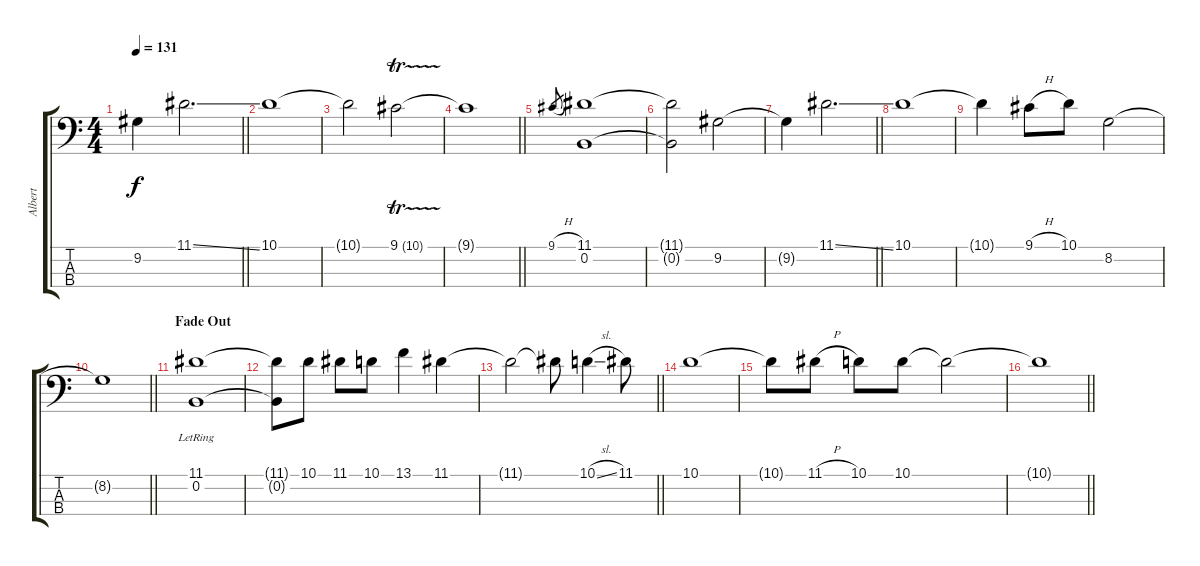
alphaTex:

\track ("Albert" "Albert") {instrument electricbassfinger}
\staff {score tabs}
\tuning (E2 B1 Gb1 Db1) {hide}
\ts (4 4)
\tempo 131
\clef f4
\barLineRight lightlight
\ks c
9.2{t}.4{dy f} 11.1{ss}.2{d} |
10.1.1 |
10.1{t}.2 9.1{tr (10 32)}.2 |
\barLineRight lightlight
9.1{t}.1 |
9.1{h}.8{gr} (11.1 0.2).1 |
(11.1{t} 0.2{t}).2 9.2.2 |
\barLineRight lightlight
9.2{t}.4 11.1{ss}.2{d} |
10.1.1 |
10.1{t}.4 9.1{h}.8 10.1.8 8.2.2 |
\barLineRight lightlight
8.2{t}.1 |
\section ("" "Fade Out")
(11.1 0.2{lr}).1 |
(11.1{t} 0.2{t}).8 10.1.8 11.1.8 10.1.8 13.1.4 11.1.4 |
\barLineRight lightlight
11.1{t}.2 11.1{t}.8 10.1{sl}.4 11.1.8 |
10.1.1 |
10.1{t}.8 11.1{h}.8 10.1.8 10.1.8 10.1{t}.2 |
\barLineRight lightlight
10.1{t}.1
